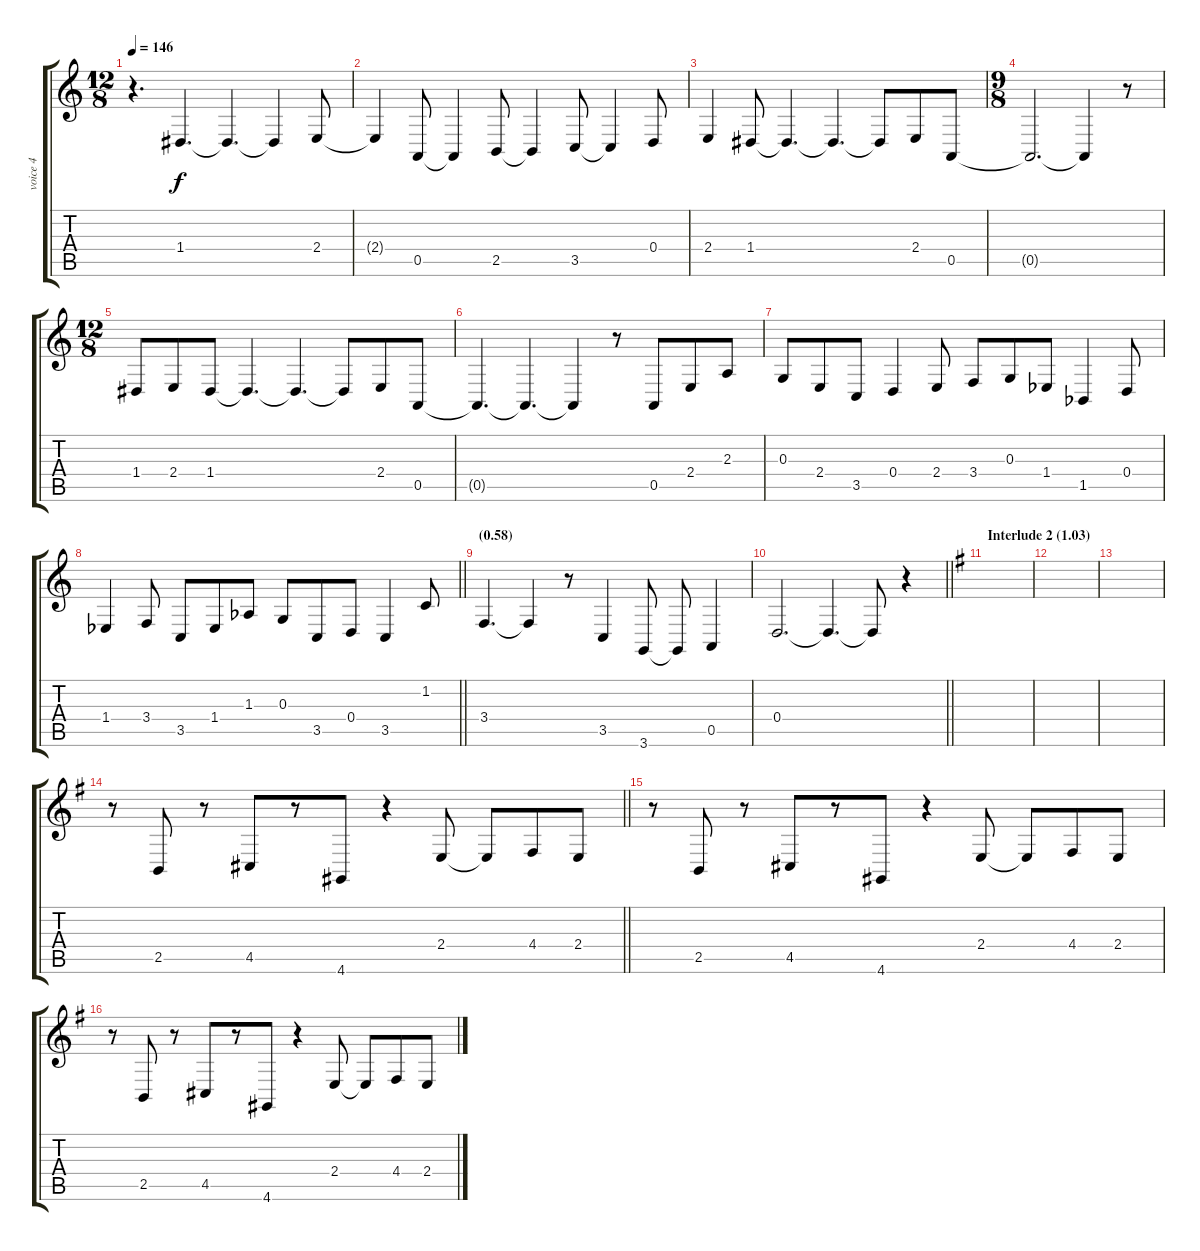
\track ("voice 4" "voice 4") {instrument baritonesax}
\staff {score tabs}
\tuning (E4 B3 G3 D3 A2 E2) {hide}
\ts (12 8)
\tempo 146
\clef g2
\ks c
r.4{d dy f} 1.4.4{d} 1.4{t}.4{d} 1.4{t}.4 2.4.8 |
2.4{t}.4 0.5.8 0.5{t}.4 2.5.8 2.5{t}.4 3.5.8 3.5{t}.4 0.4.8 |
2.4.4 1.4.8 1.4{t}.4{d} 1.4{t}.4{d} 1.4{t}.8 2.4.8 0.5.8 |
\ts (9 8)
0.5{t}.2{d} 0.5{t}.4 r.8 |
\ts (12 8)
1.4.8 2.4.8 1.4.8 1.4{t}.4{d} 1.4{t}.4{d} 1.4{t}.8 2.4.8 0.5.8 |
0.5{t}.4{d} 0.5{t}.4{d} 0.5{t}.4 r.8 0.5.8 2.4.8 2.3.8 |
0.3.8 2.4.8 3.5.8 0.4.4 2.4.8 3.4.8 0.3.8 1.4{acc b}.8 1.5{acc b}.4 0.4.8 |
\barLineRight lightlight
1.4{acc b}.4 3.4.8 3.5.8 1.4{acc b}.8 1.3{acc b}.8 0.3.8 3.5.8 0.4.8 3.5.4 1.2.8 |
\section ("" "(0.58)")
3.4.4{d} 3.4{t}.4 r.8 3.5.4 3.6.8 3.6{t}.8 0.5.4 |
\barLineRight lightlight
0.4.2{d} 0.4{t}.4{d} 0.4{t}.8 r.4 |
\section ("" "Interlude 2 (1.03)")
\ks g
|
|
|
\barLineRight lightlight
r.8 2.5.8 r.8 4.5.8 r.8 4.6.8 r.4 2.4.8 2.4{t}.8 4.4.8 2.4.8 |
r.8 2.5.8 r.8 4.5.8 r.8 4.6.8 r.4 2.4.8 2.4{t}.8 4.4.8 2.4.8 |
r.8 2.5.8 r.8 4.5.8 r.8 4.6.8 r.4 2.4.8 2.4{t}.8 4.4.8 2.4.8
